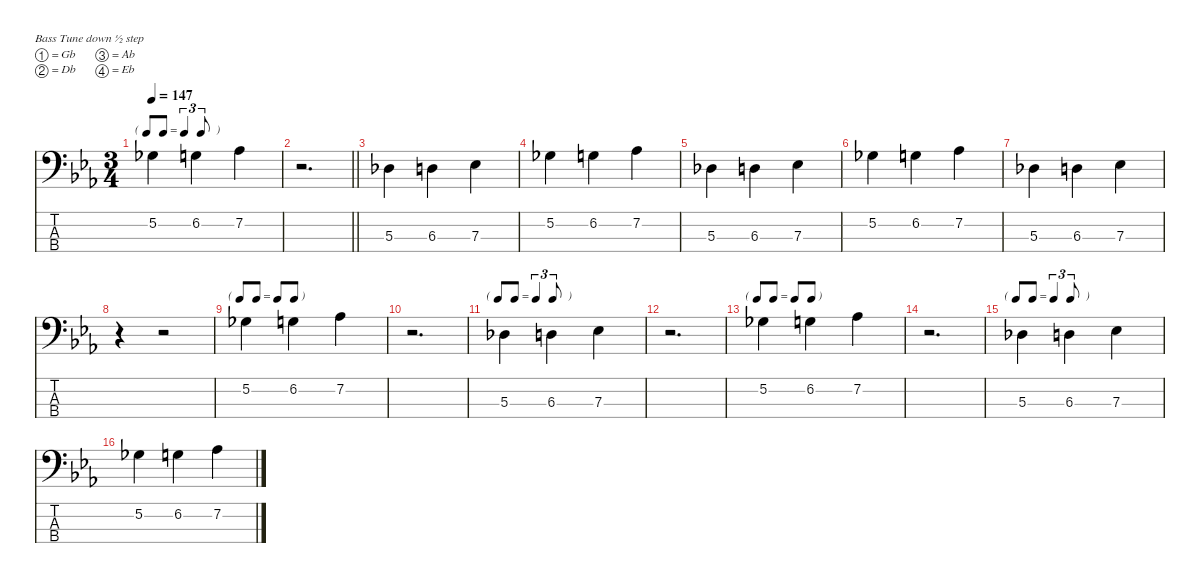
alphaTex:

\defaultSystemsLayout 4
\hideDynamics
\bracketExtendMode nobrackets
\singleTrackTrackNamePolicy hidden
\multiTrackTrackNamePolicy hidden
\firstSystemTrackNameMode fullname
\firstSystemTrackNameOrientation horizontal
\otherSystemsTrackNameOrientation horizontal
\track ("Bass" "el.bs.") {defaultSystemsLayout 8 instrument electricbassfinger}
\staff {score tabs}
\tuning (Gb2 Db2 Ab1 Eb1)
\ts (3 4)
\tf triplet8th
\tempo 147
\clef f4
\ks eb
5.2{acc b}.4{dy f beam Down} 6.2{acc forcenatural}.4{beam Down} 7.2{acc b}.4{beam Down} |
\barLineRight lightlight
r.2{d beam Down} |
5.3{acc b}.4{beam Down} 6.3{acc forcenatural}.4{beam Down} 7.3{acc b}.4{beam Down} |
5.2{acc b}.4{beam Down} 6.2{acc forcenatural}.4{beam Down} 7.2{acc b}.4{beam Down} |
5.3{acc b}.4{beam Down} 6.3{acc forcenatural}.4{beam Down} 7.3{acc b}.4{beam Down} |
5.2{acc b}.4{beam Down} 6.2{acc forcenatural}.4{beam Down} 7.2{acc b}.4{beam Down} |
5.3{acc b}.4{beam Down} 6.3{acc forcenatural}.4{beam Down} 7.3{acc b}.4{beam Down} |
r.4{beam Down} r.2{beam Down} |
\tf none
5.2{acc b}.4{beam Down} 6.2{acc forcenatural}.4{beam Down} 7.2{acc b}.4{beam Down} |
r.2{d beam Down} |
\tf triplet8th
5.3{acc b}.4{beam Down} 6.3{acc forcenatural}.4{beam Down} 7.3{acc b}.4{beam Down} |
r.2{d beam Down} |
\tf none
5.2{acc b}.4{beam Down} 6.2{acc forcenatural}.4{beam Down} 7.2{acc b}.4{beam Down} |
r.2{d beam Down} |
\tf triplet8th
5.3{acc b}.4{beam Down} 6.3{acc forcenatural}.4{beam Down} 7.3{acc b}.4{beam Down} |
5.2{acc b}.4{beam Down} 6.2{acc forcenatural}.4{beam Down} 7.2{acc b}.4{beam Down}
